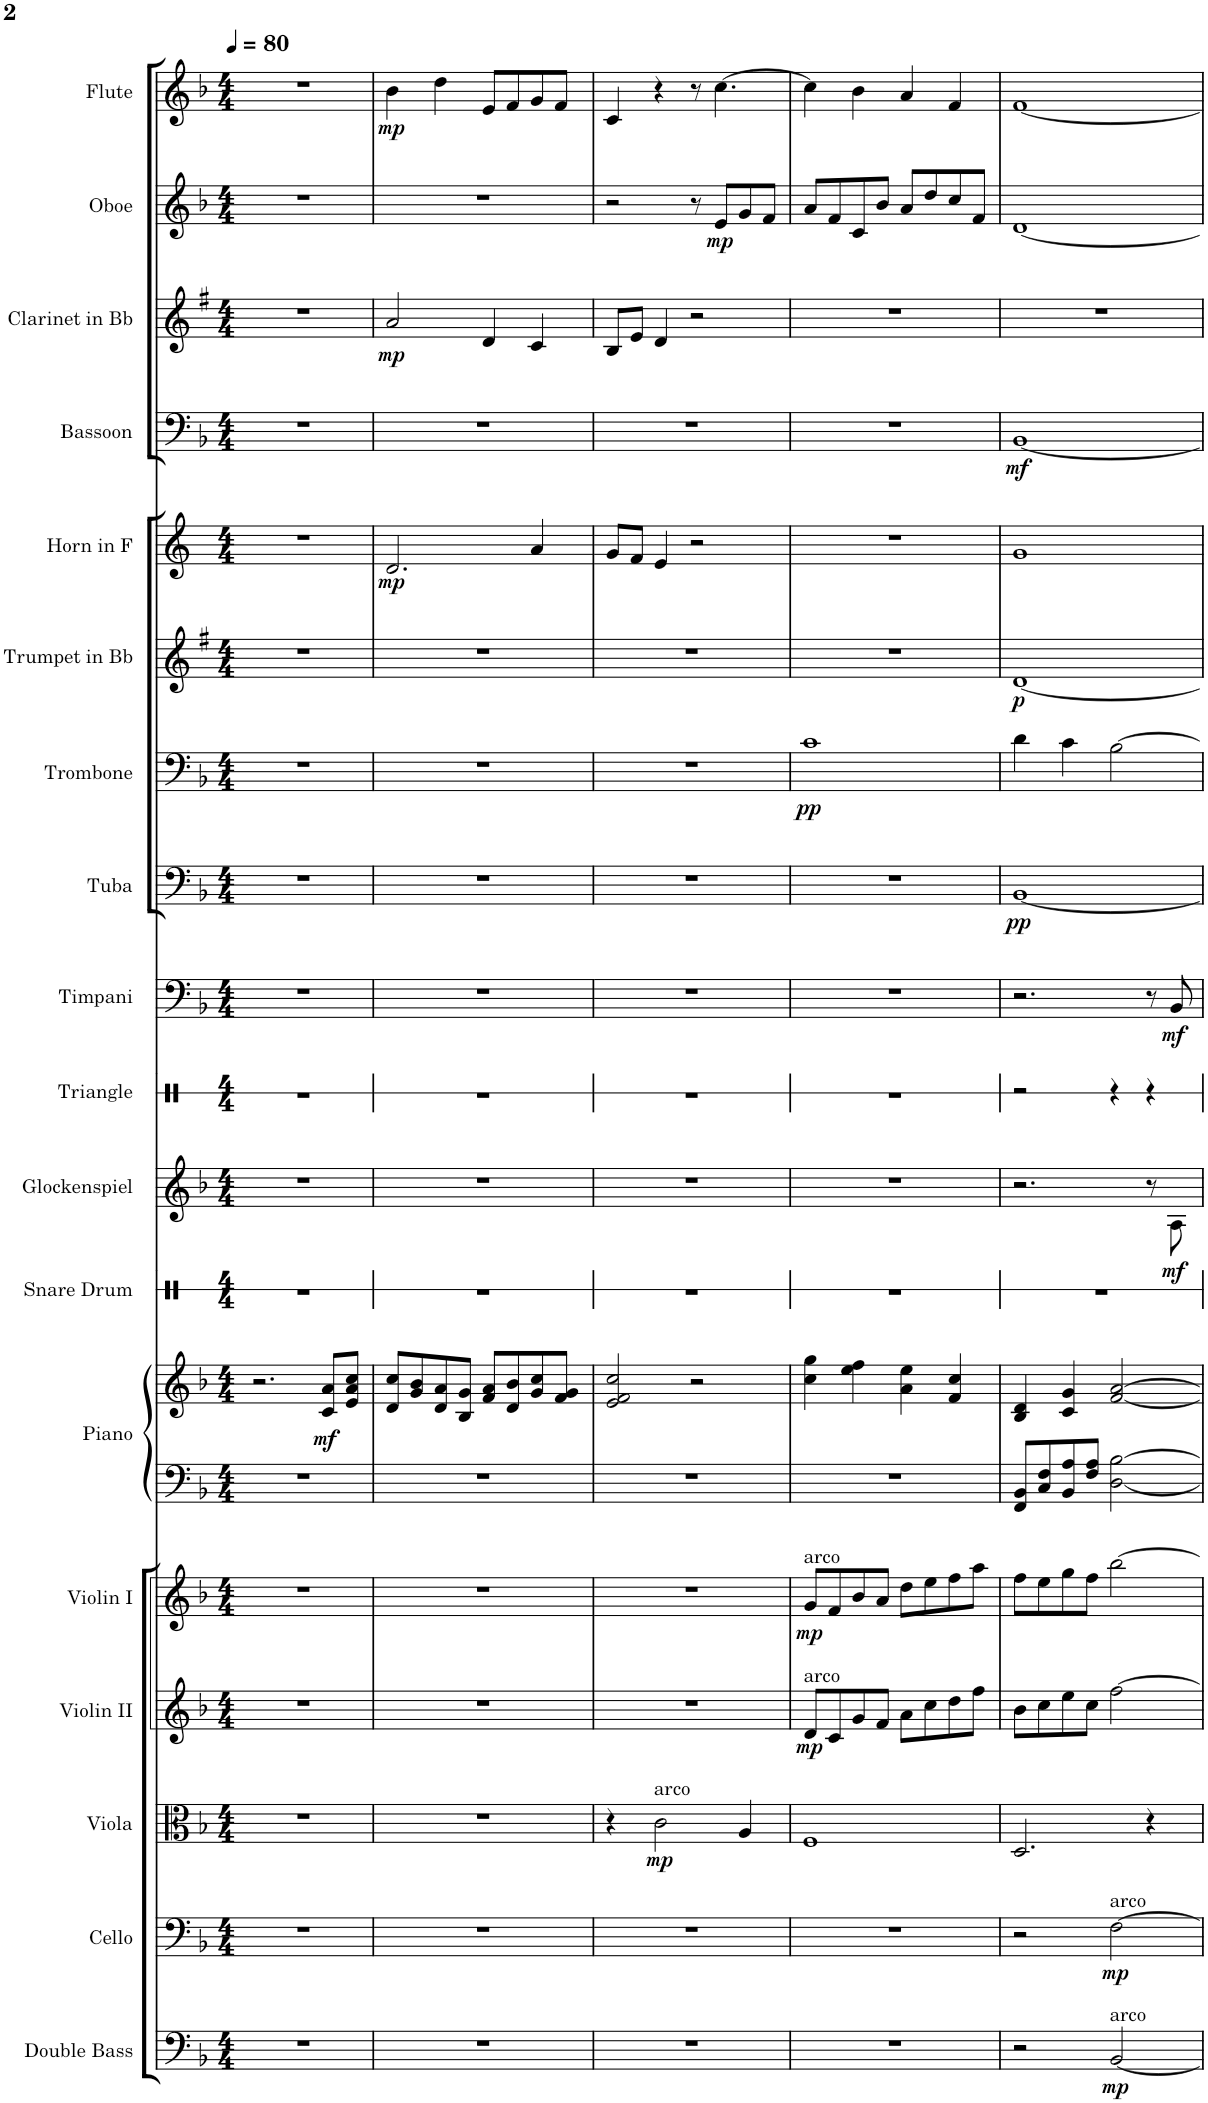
**kern	**dynam	**kern	**dynam	**kern	**dynam	**kern	**dynam	**kern	**dynam	**kern	**kern	**dynam	**kern	**kern	**dynam	**kern	**kern	**dynam	**kern	**dynam	**kern	**dynam	**kern	**dynam	**kern	**dynam	**kern	**dynam	**kern	**dynam	**kern	**dynam	**kern	**dynam
*part18	*part18	*part17	*part17	*part16	*part16	*part15	*part15	*part14	*part14	*part13	*part13	*part13	*part12	*part11	*part11	*part10	*part9	*part9	*part8	*part8	*part7	*part7	*part6	*part6	*part5	*part5	*part4	*part4	*part3	*part3	*part2	*part2	*part1	*part1
*staff19	*staff19	*staff18	*staff18	*staff17	*staff17	*staff16	*staff16	*staff15	*staff15	*staff14	*staff13	*staff13/14	*staff12	*staff11	*staff11	*staff10	*staff9	*staff9	*staff8	*staff8	*staff7	*staff7	*staff6	*staff6	*staff5	*staff5	*staff4	*staff4	*staff3	*staff3	*staff2	*staff2	*staff1	*staff1
*I"Double Bass	*	*I"Cello	*	*I"Viola	*	*I"Violin II	*	*I"Violin I	*	*I"Piano	*	*	*I"Snare Drum	*I"Glockenspiel	*	*I"Triangle	*I"Timpani	*	*I"Tuba	*	*I"Trombone	*	*I"Trumpet in Bb	*	*I"Horn in F	*	*I"Bassoon	*	*I"Clarinet in Bb	*	*I"Oboe	*	*I"Flute	*
*I'D.B.	*	*	*	*I'Vla.	*	*I'Vln. II	*	*I'Vln. I	*	*I'Pno.	*	*	*I'S.Dr.	*I'Glk.	*	*I'Trgl.	*I'Timp.	*	*I'Tuba	*	*I'Tbn.	*	*	*	*I'Hn.	*	*I'Bsn.	*	*	*	*I'Ob.	*	*I'Fl.	*
*	*	*	*	*	*	*	*	*	*	*	*	*	*stria1	*	*	*stria1	*	*	*	*	*	*	*	*	*	*	*	*	*	*	*	*	*	*
*clefF4	*	*clefF4	*	*clefC3	*	*clefG2	*	*clefG2	*	*clefF4	*clefG2	*	*clefX	*clefG2	*	*clefX	*clefF4	*	*clefF4	*	*clefF4	*	*clefG2	*	*clefG2	*	*clefF4	*	*clefG2	*	*clefG2	*	*clefG2	*
*Trd7c12	*	*	*	*	*	*	*	*	*	*	*	*	*	*Trd-14c-24	*	*	*	*	*	*	*	*	*Trd1c2	*	*Trd4c7	*	*	*	*Trd1c2	*	*	*	*	*
*k[b-]	*	*k[b-]	*	*k[b-]	*	*k[b-]	*	*k[b-]	*	*k[b-]	*k[b-]	*	*k[b-]	*k[b-]	*	*k[b-]	*k[b-]	*	*k[b-]	*	*k[b-]	*	*k[f#]	*	*k[]	*	*k[b-]	*	*k[f#]	*	*k[b-]	*	*k[b-]	*
*F:	*	*F:	*	*F:	*	*F:	*	*F:	*	*F:	*F:	*	*F:	*F:	*	*F:	*F:	*	*F:	*	*F:	*	*G:	*	*	*	*F:	*	*G:	*	*F:	*	*F:	*
*M4/4	*	*M4/4	*	*M4/4	*	*M4/4	*	*M4/4	*	*M4/4	*M4/4	*	*M4/4	*M4/4	*	*M4/4	*M4/4	*	*M4/4	*	*M4/4	*	*M4/4	*	*M4/4	*	*M4/4	*	*M4/4	*	*M4/4	*	*M4/4	*
*MM80	*	*MM80	*	*MM80	*	*MM80	*	*MM80	*	*MM80	*MM80	*	*MM80	*MM80	*	*MM80	*MM80	*	*MM80	*	*MM80	*	*MM80	*	*MM80	*	*MM80	*	*MM80	*	*MM80	*	*MM80	*
=1	=1	=1	=1	=1	=1	=1	=1	=1	=1	=1	=1	=1	=1	=1	=1	=1	=1	=1	=1	=1	=1	=1	=1	=1	=1	=1	=1	=1	=1	=1	=1	=1	=1	=1
1r	.	1r	.	1r	.	1r	.	1r	.	1r	2.r	.	1r	1r	.	1r	1r	.	1r	.	1r	.	1r	.	1r	.	1r	.	1r	.	1r	.	1r	.
!	!	!	!	!	!	!	!	!	!	!	!	!LO:DY:b	!	!	!	!	!	!	!	!	!	!	!	!	!	!	!	!	!	!	!	!	!	!
.	.	.	.	.	.	.	.	.	.	.	8c/ 8a/L	mf	.	.	.	.	.	.	.	.	.	.	.	.	.	.	.	.	.	.	.	.	.	.
.	.	.	.	.	.	.	.	.	.	.	8e/ 8a/ 8cc/J	.	.	.	.	.	.	.	.	.	.	.	.	.	.	.	.	.	.	.	.	.	.	.
=2	=2	=2	=2	=2	=2	=2	=2	=2	=2	=2	=2	=2	=2	=2	=2	=2	=2	=2	=2	=2	=2	=2	=2	=2	=2	=2	=2	=2	=2	=2	=2	=2	=2	=2
!	!	!	!	!	!	!	!	!	!	!	!	!	!	!	!	!	!	!	!	!	!	!	!	!	!	!LO:DY:b	!	!	!	!LO:DY:b	!	!	!	!LO:DY:b
1r	.	1r	.	1r	.	1r	.	1r	.	1r	8d/ 8cc/L	.	1r	1r	.	1r	1r	.	1r	.	1r	.	1r	.	2.d/	mp	1r	.	2a/	mp	1r	.	4b-\	mp
.	.	.	.	.	.	.	.	.	.	.	8g/ 8b-/	.	.	.	.	.	.	.	.	.	.	.	.	.	.	.	.	.	.	.	.	.	.	.
.	.	.	.	.	.	.	.	.	.	.	8d/ 8a/	.	.	.	.	.	.	.	.	.	.	.	.	.	.	.	.	.	.	.	.	.	4dd\	.
.	.	.	.	.	.	.	.	.	.	.	8B-/ 8g/J	.	.	.	.	.	.	.	.	.	.	.	.	.	.	.	.	.	.	.	.	.	.	.
.	.	.	.	.	.	.	.	.	.	.	8f/ 8a/L	.	.	.	.	.	.	.	.	.	.	.	.	.	.	.	.	.	4d/	.	.	.	8e/L	.
.	.	.	.	.	.	.	.	.	.	.	8d/ 8b-/	.	.	.	.	.	.	.	.	.	.	.	.	.	.	.	.	.	.	.	.	.	8f/	.
.	.	.	.	.	.	.	.	.	.	.	8g/ 8cc/	.	.	.	.	.	.	.	.	.	.	.	.	.	4a/	.	.	.	4c/	.	.	.	8g/	.
.	.	.	.	.	.	.	.	.	.	.	8f/ 8g/J	.	.	.	.	.	.	.	.	.	.	.	.	.	.	.	.	.	.	.	.	.	8f/J	.
=3	=3	=3	=3	=3	=3	=3	=3	=3	=3	=3	=3	=3	=3	=3	=3	=3	=3	=3	=3	=3	=3	=3	=3	=3	=3	=3	=3	=3	=3	=3	=3	=3	=3	=3
1r	.	1r	.	4r	.	1r	.	1r	.	1r	2e/ 2f/ 2cc/	.	1r	1r	.	1r	1r	.	1r	.	1r	.	1r	.	8g/L	.	1r	.	8B/L	.	2r	.	4c/	.
.	.	.	.	.	.	.	.	.	.	.	.	.	.	.	.	.	.	.	.	.	.	.	.	.	8f/J	.	.	.	8e/J	.	.	.	.	.
!	!	!	!	!LO:TX:a:t=arco	!	!	!	!	!	!	!	!	!	!	!	!	!	!	!	!	!	!	!	!	!	!	!	!	!	!	!	!	!	!
!	!	!	!	!	!LO:DY:b	!	!	!	!	!	!	!	!	!	!	!	!	!	!	!	!	!	!	!	!	!	!	!	!	!	!	!	!	!
.	.	.	.	2c\	mp	.	.	.	.	.	.	.	.	.	.	.	.	.	.	.	.	.	.	.	4e/	.	.	.	4d/	.	.	.	4r	.
.	.	.	.	.	.	.	.	.	.	.	2r	.	.	.	.	.	.	.	.	.	.	.	.	.	2r	.	.	.	2r	.	8r	.	8r	.
!	!	!	!	!	!	!	!	!	!	!	!	!	!	!	!	!	!	!	!	!	!	!	!	!	!	!	!	!	!	!	!	!LO:DY:b	!	!
.	.	.	.	.	.	.	.	.	.	.	.	.	.	.	.	.	.	.	.	.	.	.	.	.	.	.	.	.	.	.	8e/L	mp	[4.cc\	.
.	.	.	.	4A/	.	.	.	.	.	.	.	.	.	.	.	.	.	.	.	.	.	.	.	.	.	.	.	.	.	.	8g/	.	.	.
.	.	.	.	.	.	.	.	.	.	.	.	.	.	.	.	.	.	.	.	.	.	.	.	.	.	.	.	.	.	.	8f/J	.	.	.
=4	=4	=4	=4	=4	=4	=4	=4	=4	=4	=4	=4	=4	=4	=4	=4	=4	=4	=4	=4	=4	=4	=4	=4	=4	=4	=4	=4	=4	=4	=4	=4	=4	=4	=4
!	!	!	!	!	!	!	!	!LO:TX:a:t=arco	!	!	!	!	!	!	!	!	!	!	!	!	!	!	!	!	!	!	!	!	!	!	!	!	!	!
!	!	!	!	!	!	!LO:TX:a:t=arco	!	!	!	!	!	!	!	!	!	!	!	!	!	!	!	!	!	!	!	!	!	!	!	!	!	!	!	!
!	!	!	!	!	!	!	!LO:DY:b	!	!LO:DY:b	!	!	!	!	!	!	!	!	!	!	!	!	!LO:DY:b	!	!	!	!	!	!	!	!	!	!	!	!
1r	.	1r	.	1F	.	8d/L	mp	8g/L	mp	1r	4cc\ 4gg\	.	1r	1r	.	1r	1r	.	1r	.	1c	pp	1r	.	1r	.	1r	.	1r	.	8a/L	.	4cc\]	.
.	.	.	.	.	.	8c/	.	8f/	.	.	.	.	.	.	.	.	.	.	.	.	.	.	.	.	.	.	.	.	.	.	8f/	.	.	.
.	.	.	.	.	.	8g/	.	8b-/	.	.	4ee\ 4ff\	.	.	.	.	.	.	.	.	.	.	.	.	.	.	.	.	.	.	.	8c/	.	4b-\	.
.	.	.	.	.	.	8f/J	.	8a/J	.	.	.	.	.	.	.	.	.	.	.	.	.	.	.	.	.	.	.	.	.	.	8b-/J	.	.	.
.	.	.	.	.	.	8a\L	.	8dd\L	.	.	4a\ 4ee\	.	.	.	.	.	.	.	.	.	.	.	.	.	.	.	.	.	.	.	8a/L	.	4a/	.
.	.	.	.	.	.	8cc\	.	8ee\	.	.	.	.	.	.	.	.	.	.	.	.	.	.	.	.	.	.	.	.	.	.	8dd/	.	.	.
.	.	.	.	.	.	8dd\	.	8ff\	.	.	4f/ 4cc/	.	.	.	.	.	.	.	.	.	.	.	.	.	.	.	.	.	.	.	8cc/	.	4f/	.
.	.	.	.	.	.	8ff\J	.	8aa\J	.	.	.	.	.	.	.	.	.	.	.	.	.	.	.	.	.	.	.	.	.	.	8f/J	.	.	.
=5	=5	=5	=5	=5	=5	=5	=5	=5	=5	=5	=5	=5	=5	=5	=5	=5	=5	=5	=5	=5	=5	=5	=5	=5	=5	=5	=5	=5	=5	=5	=5	=5	=5	=5
!	!	!	!	!	!	!	!	!	!	!	!	!	!	!	!	!	!	!	!	!LO:DY:b	!	!	!	!LO:DY:b	!	!	!	!LO:DY:b	!	!	!	!	!	!
2r	.	2r	.	2.D/	.	8b-\L	.	8ff\L	.	8FF/ 8BB-/L	4B-/ 4d/	.	1r	2.r	.	2r	2.r	.	[1BB-	pp	4d\	.	[1d	p	1g	.	[1BB-	mf	1r	.	[1d	.	[1f	.
.	.	.	.	.	.	8cc\	.	8ee\	.	8C/ 8F/	.	.	.	.	.	.	.	.	.	.	.	.	.	.	.	.	.	.	.	.	.	.	.	.
.	.	.	.	.	.	8ee\	.	8gg\	.	8BB-/ 8A/	4c/ 4g/	.	.	.	.	.	.	.	.	.	4c\	.	.	.	.	.	.	.	.	.	.	.	.	.
.	.	.	.	.	.	8cc\J	.	8ff\J	.	8F/ 8A/J	.	.	.	.	.	.	.	.	.	.	.	.	.	.	.	.	.	.	.	.	.	.	.	.
!	!	!LO:TX:a:t=arco	!	!	!	!	!	!	!	!	!	!	!	!	!	!	!	!	!	!	!	!	!	!	!	!	!	!	!	!	!	!	!	!
!LO:TX:a:t=arco	!	!	!	!	!	!	!	!	!	!	!	!	!	!	!	!	!	!	!	!	!	!	!	!	!	!	!	!	!	!	!	!	!	!
!	!LO:DY:b	!	!LO:DY:b	!	!	!	!	!	!	!	!	!	!	!	!	!	!	!	!	!	!	!	!	!	!	!	!	!	!	!	!	!	!	!
[2BB-/	mp	[2F\	mp	.	.	[2ff\	.	[2bb-\	.	[2D\ [2B-\	[2f/ [2a/	.	.	.	.	4r	.	.	.	.	[2B-\	.	.	.	.	.	.	.	.	.	.	.	.	.
.	.	.	.	4r	.	.	.	.	.	.	.	.	.	8r	.	4r	8r	.	.	.	.	.	.	.	.	.	.	.	.	.	.	.	.	.
!	!	!	!	!	!	!	!	!	!	!	!	!	!	!	!LO:DY:b	!	!	!LO:DY:b	!	!	!	!	!	!	!	!	!	!	!	!	!	!	!	!
.	.	.	.	.	.	.	.	.	.	.	.	.	.	8A\	mf	.	8BB-/	mf	.	.	.	.	.	.	.	.	.	.	.	.	.	.	.	.
=	=	=	=	=	=	=	=	=	=	=	=	=	=	=	=	=	=	=	=	=	=	=	=	=	=	=	=	=	=	=	=	=	=	=
*-	*-	*-	*-	*-	*-	*-	*-	*-	*-	*-	*-	*-	*-	*-	*-	*-	*-	*-	*-	*-	*-	*-	*-	*-	*-	*-	*-	*-	*-	*-	*-	*-	*-	*-
